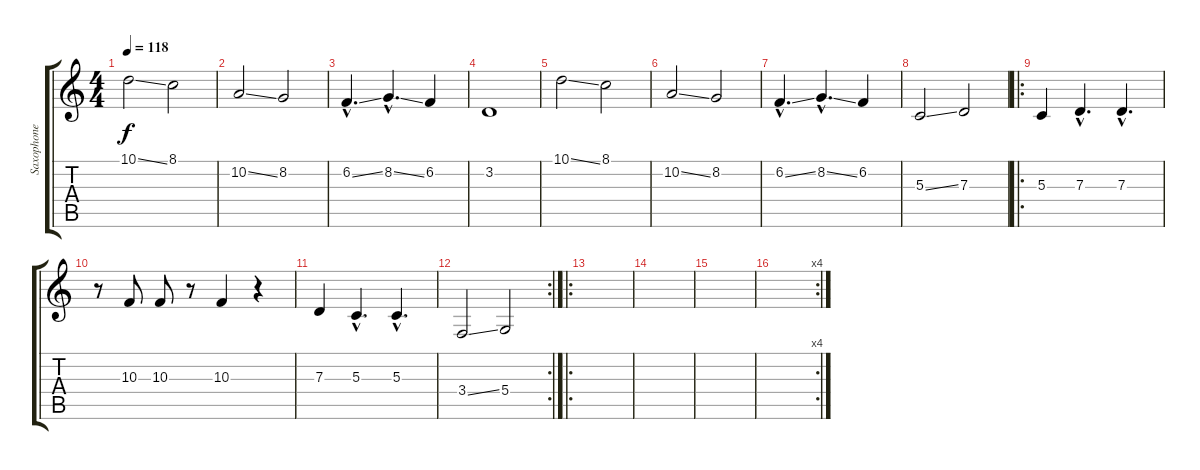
\track ("Saxophone" "Saxophone") {instrument altosax}
\staff {score tabs}
\tuning (E4 B3 G3 D3 A2 E2) {hide}
\ts (4 4)
\tempo 118
\clef g2
\ks c
10.1{ss}.2{dy f} 8.1.2 |
10.2{ss}.2 8.2.2 |
6.2{ss hac}.4{d} 8.2{ss hac}.4{d} 6.2.4 |
3.2.1 |
10.1{ss}.2 8.1.2 |
10.2{ss}.2 8.2.2 |
6.2{ss hac}.4{d} 8.2{ss hac}.4{d} 6.2.4 |
5.3{ss}.2 7.3.2 |
\ro
5.3.4 7.3{hac}.4{d} 7.3{hac}.4{d} |
r.8 10.3.8 10.3.8 r.8 10.3.4 r.4 |
7.3.4 5.3{hac}.4{d} 5.3{hac}.4{d} |
\rc 2
3.4{ss}.2 5.4.2 |
\ro
|
|
|
\rc 4
